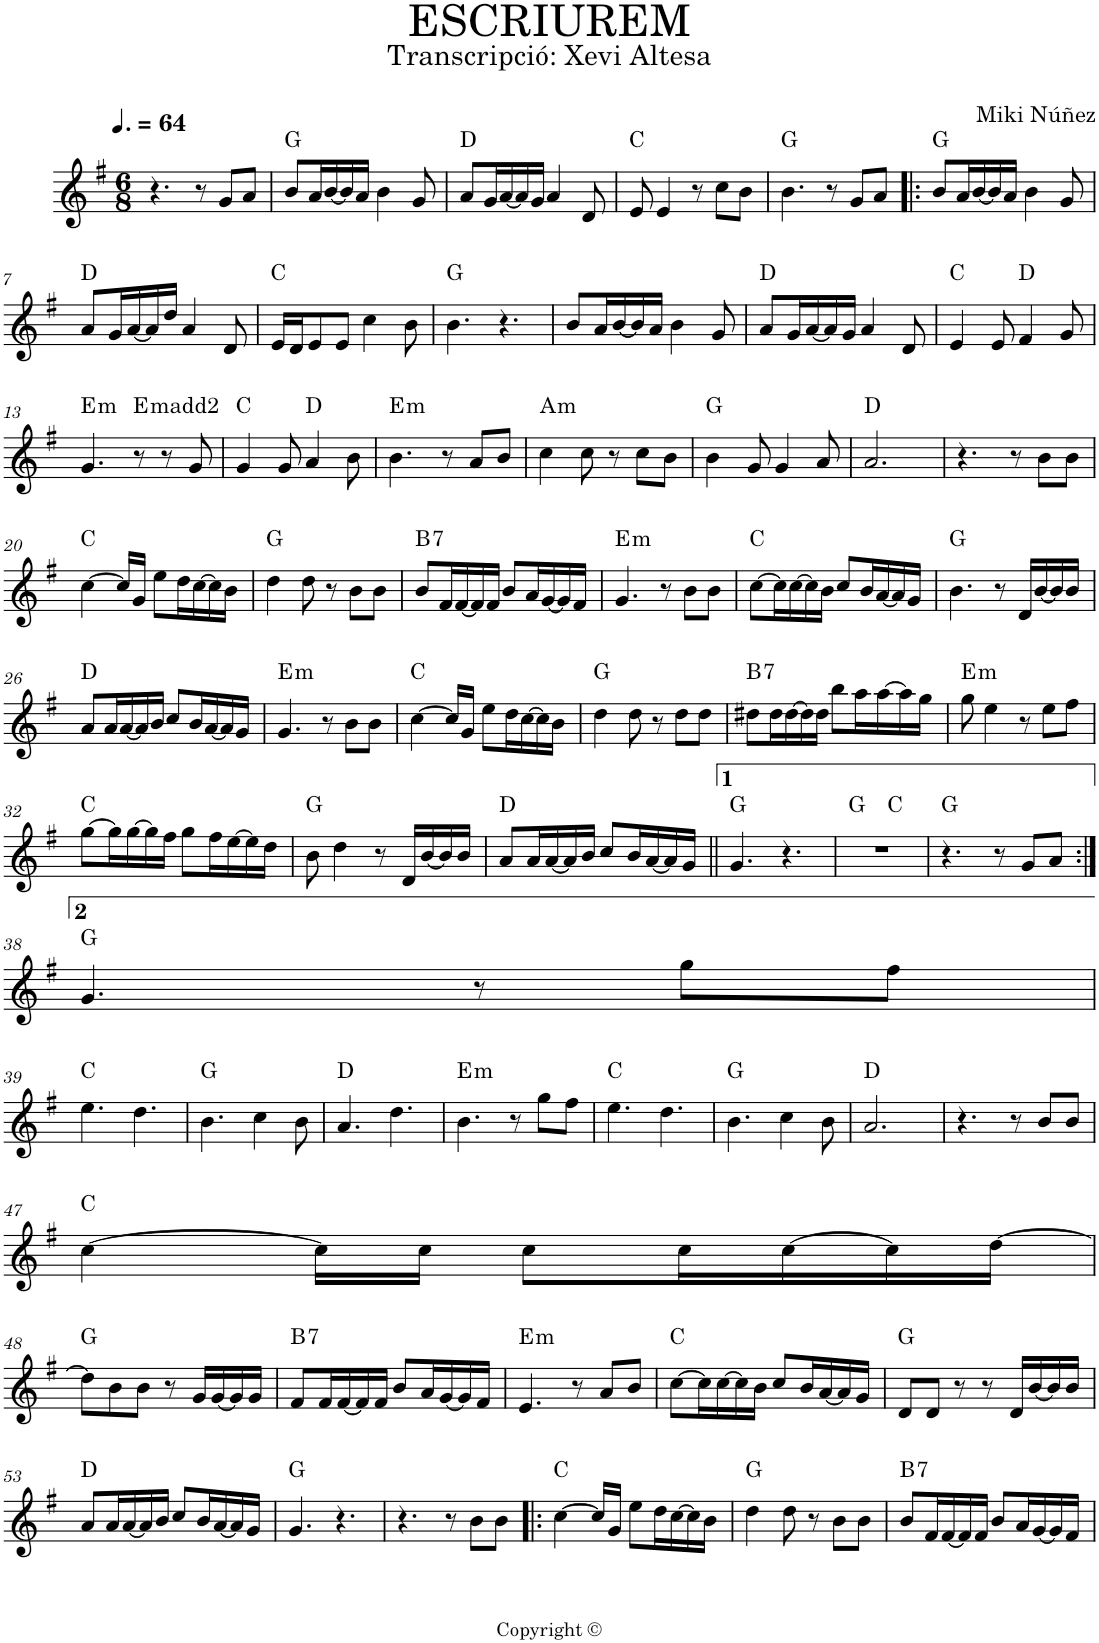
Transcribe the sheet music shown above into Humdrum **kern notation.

**kern	**harte
*part1	*part1
*staff1	*
*I"P1	*
*clefG2	*
*k[f#]	*
*G:	*
*M6/8	*
*MM96	*
=1	=1
4.r	.
8r	.
8g/L	.
8a/J	.
=2	=2
8b/L	G:maj
16a/L	.
[16b/	.
16b/]	.
16a/JJ	.
4b\	.
8g/	.
=3	=3
8a/L	D:maj
16g/L	.
[16a/	.
16a/]	.
16g/JJ	.
4a/	.
8d/	.
=4	=4
8e/	C:maj
4e/	.
8r	.
8cc\L	.
8b\J	.
=5	=5
4.b\	G:maj
8r	.
8g/L	.
8a/J	.
=6!|:	=6!|:
8b/L	G:maj
16a/L	.
[16b/	.
16b/]	.
16a/JJ	.
4b\	.
8g/	.
!!LO:LB:g=z
=7	=7
8a/L	D:maj
16g/L	.
[16a/	.
16a/]	.
16dd/JJ	.
4a/	.
8d/	.
=8	=8
16e/LL	C:maj
16d/J	.
8e/	.
8e/J	.
4cc\	.
8b\	.
=9	=9
4.b\	G:maj
4.r	.
=10	=10
8b/L	.
16a/L	.
[16b/	.
16b/]	.
16a/JJ	.
4b\	.
8g/	.
=11	=11
8a/L	D:maj
16g/L	.
[16a/	.
16a/]	.
16g/JJ	.
4a/	.
8d/	.
=12	=12
4e/	C:maj
8e/	.
4f#/	D:maj
8g/	.
!!LO:LB:g=z
=13	=13
!	!LO:H:kt=m
4.g/	E:min
!	!LO:H:kt=m
8r	E:min(2)
8r	.
8g/	.
=14	=14
4g/	C:maj
8g/	.
4a/	D:maj
8b\	.
=15	=15
!	!LO:H:kt=m
4.b\	E:min
8r	.
8a/L	.
8b/J	.
=16	=16
!	!LO:H:kt=m
4cc\	A:min
8cc\	.
8r	.
8cc\L	.
8b\J	.
=17	=17
4b\	G:maj
8g/	.
4g/	.
8a/	.
=18	=18
2.a/	D:maj
=19	=19
4.r	.
8r	.
8b\L	.
8b\J	.
!!LO:LB:g=z
=20	=20
[4cc\	C:maj
16cc/LL]	.
16g/JJ	.
8ee\L	.
16dd\L	.
[16cc\	.
16cc\]	.
16b\JJ	.
=21	=21
4dd\	G:maj
8dd\	.
8r	.
8b\L	.
8b\J	.
=22	=22
!	!LO:H:kt=7
8b/L	B:7
16f#/L	.
[16f#/	.
16f#/]	.
16f#/JJ	.
8b/L	.
16a/L	.
[16g/	.
16g/]	.
16f#/JJ	.
=23	=23
!	!LO:H:kt=m
4.g/	E:min
8r	.
8b\L	.
8b\J	.
=24	=24
[8cc\L	C:maj
16cc\L]	.
[16cc\	.
16cc\]	.
16b\JJ	.
8cc/L	.
16b/L	.
[16a/	.
16a/]	.
16g/JJ	.
=25	=25
4.b\	G:maj
8r	.
16d/LL	.
[16b/	.
16b/]	.
16b/JJ	.
!!LO:LB:g=z
=26	=26
8a/L	D:maj
16a/L	.
[16a/	.
16a/]	.
16b/JJ	.
8cc/L	.
16b/L	.
[16a/	.
16a/]	.
16g/JJ	.
=27	=27
!	!LO:H:kt=m
4.g/	E:min
8r	.
8b\L	.
8b\J	.
=28	=28
[4cc\	C:maj
16cc/LL]	.
16g/JJ	.
8ee\L	.
16dd\L	.
[16cc\	.
16cc\]	.
16b\JJ	.
=29	=29
4dd\	G:maj
8dd\	.
8r	.
8dd\L	.
8dd\J	.
=30	=30
!	!LO:H:kt=7
8dd#X\L	B:7
16dd#\L	.
[16dd#\	.
16dd#\]	.
16dd#\JJ	.
8bb\L	.
16aa\L	.
[16aa\	.
16aa\]	.
16gg\JJ	.
=31	=31
!	!LO:H:kt=m
8gg\	E:min
4ee\	.
8r	.
8ee\L	.
8ff#\J	.
!!LO:LB:g=z
=32	=32
[8gg\L	C:maj
16gg\L]	.
[16gg\	.
16gg\]	.
16ff#\JJ	.
8gg\L	.
16ff#\L	.
[16ee\	.
16ee\]	.
16dd\JJ	.
=33	=33
8b\	G:maj
4dd\	.
8r	.
16d/LL	.
[16b/	.
16b/]	.
16b/JJ	.
=34	=34
8a/L	D:maj
16a/L	.
[16a/	.
16a/]	.
16b/JJ	.
8cc/L	.
16b/L	.
[16a/	.
16a/]	.
16g/JJ	.
=35||	=35||
4.g/	G:maj
4.r	.
=36	=36
*^	*
2.r	4.ryy	G:maj
.	4.ryy	C:maj
*v	*v	*
=37	=37
4.r	G:maj
8r	.
8g/L	.
8a/J	.
!!LO:LB:g=z
=38:|!	=38:|!
4.g/	G:maj
8r	.
8gg\L	.
8ff#\J	.
!!LO:LB:g=z
=39	=39
4.ee\	C:maj
4.dd\	.
=40	=40
4.b\	G:maj
4cc\	.
8b\	.
=41	=41
4.a/	D:maj
4.dd\	.
=42	=42
!	!LO:H:kt=m
4.b\	E:min
8r	.
8gg\L	.
8ff#\J	.
=43	=43
4.ee\	C:maj
4.dd\	.
=44	=44
4.b\	G:maj
4cc\	.
8b\	.
=45	=45
2.a/	D:maj
=46	=46
4.r	.
8r	.
8b/L	.
8b/J	.
!!LO:LB:g=z
=47	=47
[4cc\	C:maj
16cc\LL]	.
16cc\JJ	.
8cc\L	.
16cc\L	.
[16cc\	.
16cc\]	.
[16dd\JJ	.
!!LO:LB:g=z
=48	=48
8dd\L]	G:maj
8b\	.
8b\J	.
8r	.
16g/LL	.
[16g/	.
16g/]	.
16g/JJ	.
=49	=49
!	!LO:H:kt=7
8f#/L	B:7
16f#/L	.
[16f#/	.
16f#/]	.
16f#/JJ	.
8b/L	.
16a/L	.
[16g/	.
16g/]	.
16f#/JJ	.
=50	=50
!	!LO:H:kt=m
4.e/	E:min
8r	.
8a/L	.
8b/J	.
=51	=51
[8cc\L	C:maj
16cc\L]	.
[16cc\	.
16cc\]	.
16b\JJ	.
8cc/L	.
16b/L	.
[16a/	.
16a/]	.
16g/JJ	.
=52	=52
8d/L	G:maj
8d/J	.
8r	.
8r	.
16d/LL	.
[16b/	.
16b/]	.
16b/JJ	.
!!LO:LB:g=z
=53	=53
8a/L	D:maj
16a/L	.
[16a/	.
16a/]	.
16b/JJ	.
8cc/L	.
16b/L	.
[16a/	.
16a/]	.
16g/JJ	.
=54	=54
4.g/	G:maj
4.r	.
=55	=55
4.r	.
8r	.
8b\L	.
8b\J	.
=56!|:	=56!|:
[4cc\	C:maj
16cc/LL]	.
16g/JJ	.
8ee\L	.
16dd\L	.
[16cc\	.
16cc\]	.
16b\JJ	.
=57	=57
4dd\	G:maj
8dd\	.
8r	.
8b\L	.
8b\J	.
=58	=58
!	!LO:H:kt=7
8b/L	B:7
16f#/L	.
[16f#/	.
16f#/]	.
16f#/JJ	.
8b/L	.
16a/L	.
[16g/	.
16g/]	.
16f#/JJ	.
=	=
*-	*-
